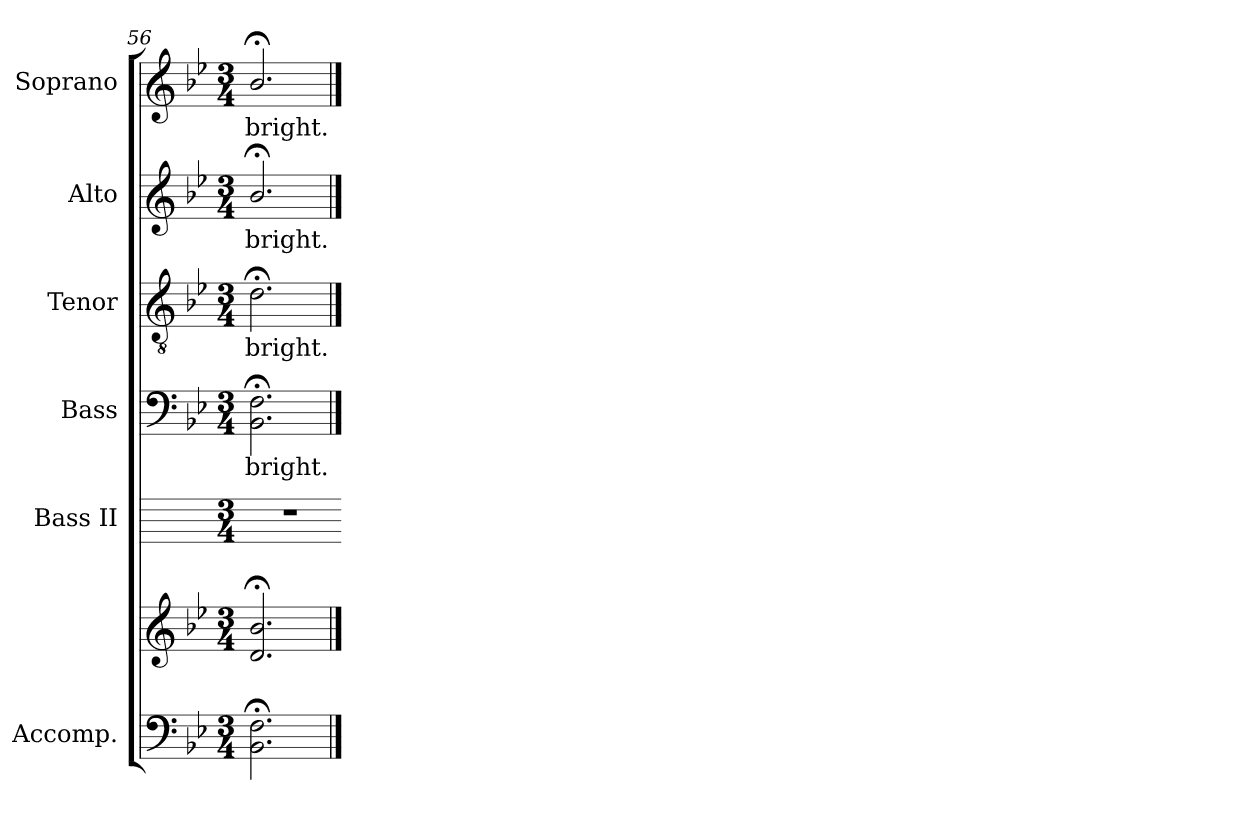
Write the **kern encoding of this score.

**kern	**kern	**kern	**kern	**text	**kern	**text	**kern	**text	**kern	**text
*part6	*part6	*part5	*part4	*part4	*part3	*part3	*part2	*part2	*part1	*part1
*staff7	*staff6	*staff5	*staff4	*staff4	*staff3	*staff3	*staff2	*staff2	*staff1	*staff1
*I"Accomp.	*	*I"Bass II	*I"Bass	*	*I"Tenor	*	*I"Alto	*	*I"Soprano	*
*	*	*I'B II	*I'B	*	*I'T	*	*I'A	*	*I'S	*
*clefF4	*clefG2	*	*clefF4	*	*clefGv2	*	*clefG2	*	*clefG2	*
*k[b-e-]	*k[b-e-]	*	*k[b-e-]	*	*k[b-e-]	*	*k[b-e-]	*	*k[b-e-]	*
*B-:	*B-:	*	*B-:	*	*B-:	*	*B-:	*	*B-:	*
*M3/4	*M3/4	*M3/4	*M3/4	*	*M3/4	*	*M3/4	*	*M3/4	*
=56	=56	=56	=56	=56	=56	=56	=56	=56	=56	=56
*	*^	*	*	*	*	*	*	*	*	*
!	!	!	!	!	!LO:LY:b	!	!LO:LY:b	!	!LO:LY:b	!	!LO:LY:b
2.BB-;< 2.F;<	2.d/;< 2.b-/;<	2.ryy	2.r	2.BB-;< 2.F;<	bright.	2.d;<	bright.	2.b-;</	bright.	2.b-;</	bright.
*	*v	*v	*	*	*	*	*	*	*	*	*
==	==	=	==	==	==	==	==	==	==	==
*-	*-	*-	*-	*-	*-	*-	*-	*-	*-	*-
